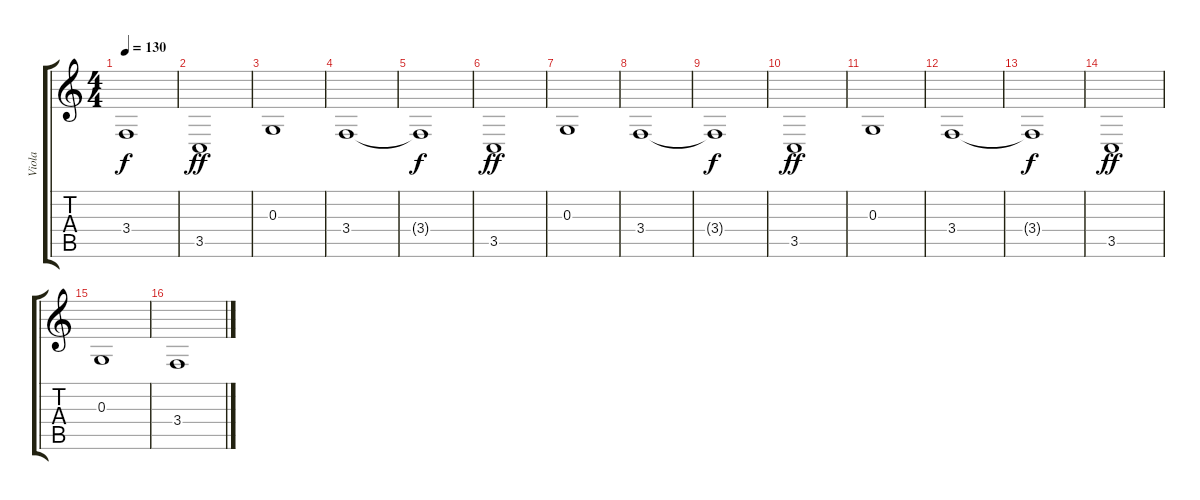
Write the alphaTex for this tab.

\track ("Viola" "Viola") {instrument viola}
\staff {score tabs}
\tuning (E4 B3 G3 D3 A2 E2) {hide}
\ts (4 4)
\tempo 130
\clef g2
\ks c
3.4{t}.1{dy f} |
3.5.1{dy ff} |
0.3.1 |
3.4.1 |
3.4{t}.1{dy f} |
3.5.1{dy ff} |
0.3.1 |
3.4.1 |
3.4{t}.1{dy f} |
3.5.1{dy ff} |
0.3.1 |
3.4.1 |
3.4{t}.1{dy f} |
3.5.1{dy ff} |
0.3.1 |
3.4.1
